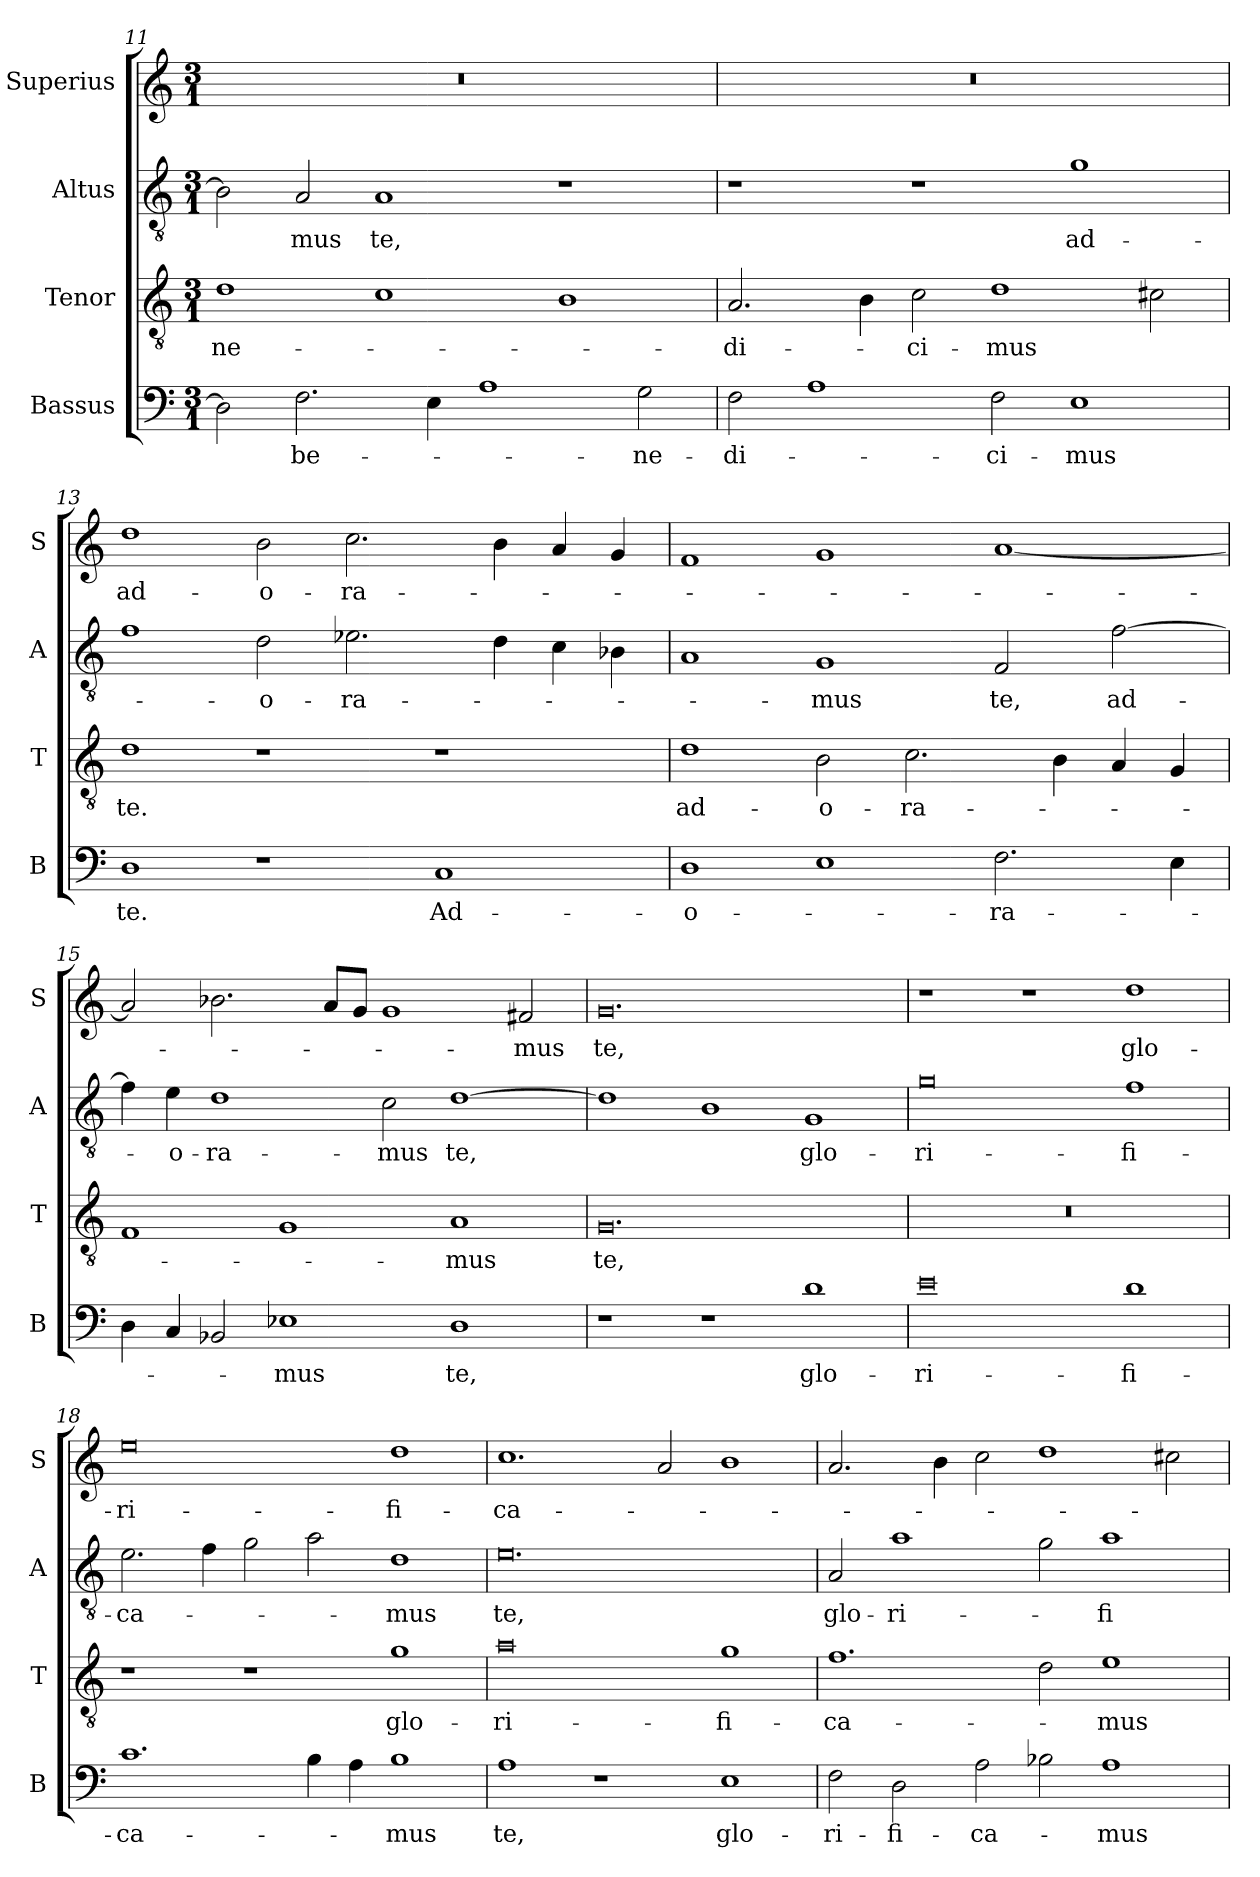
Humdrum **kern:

**kern	**text	**kern	**text	**kern	**text	**kern	**text
*part4	*part4	*part3	*part3	*part2	*part2	*part1	*part1
*staff4	*staff4	*staff3	*staff3	*staff2	*staff2	*staff1	*staff1
*I"Bassus	*	*I"Tenor	*	*I"Altus	*	*I"Superius	*
*I'B	*	*I'T	*	*I'A	*	*I'S	*
*clefF4	*	*clefGv2	*	*clefGv2	*	*clefG2	*
*k[]	*	*k[]	*	*k[]	*	*k[]	*
*M3/1	*	*M3/1	*	*M3/1	*	*M3/1	*
=11	=11	=11	=11	=11	=11	=11	=11
2D\]	.	1d	-ne-	2B\]	.	0.r	.
2.F\	be-	.	.	2A/	-mus	.	.
.	.	1c	.	1A	te,	.	.
4E\	.	.	.	.	.	.	.
1A	.	.	.	.	.	.	.
.	.	1B	.	1r	.	.	.
2G\	-ne-	.	.	.	.	.	.
=12	=12	=12	=12	=12	=12	=12	=12
2F\	-di-	2.A/	-di-	1r	.	0.r	.
1A	.	.	.	.	.	.	.
.	.	4B\	.	.	.	.	.
.	.	2c\	-ci-	1r	.	.	.
2F\	-ci-	1d	-mus	.	.	.	.
1E	-mus	.	.	1g	ad-	.	.
.	.	2c#X\	.	.	.	.	.
=13	=13	=13	=13	=13	=13	=13	=13
1D	te.	1d	te.	1f	.	1dd	ad-
1r	.	1r	.	2d\	o-	2b\	-o-
.	.	.	.	2.e-X\	-ra-	2.cc\	-ra-
1C	Ad-	1r	.	.	.	.	.
.	.	.	.	4d\	.	4b\	.
.	.	.	.	4c\	.	4a/	.
.	.	.	.	4B-X\	.	4g/	.
=14	=14	=14	=14	=14	=14	=14	=14
1D	-o-	1d	ad-	1A	.	1f	.
1E	.	2B\	-o-	1G	-mus	1g	.
.	.	2.c\	-ra-	.	.	.	.
2.F\	-ra-	.	.	2F/	te,	[1a	.
.	.	4B\	.	.	.	.	.
.	.	4A/	.	[2f\	ad-	.	.
4E\	.	4G/	.	.	.	.	.
=15	=15	=15	=15	=15	=15	=15	=15
4D\	.	1F	.	4f\]	.	2a/]	.
4C/	.	.	.	4e\	-o-	.	.
2BB-X/	.	.	.	1d	-ra-	2.b-X\	.
1E-X	-mus	1G	.	.	.	.	.
.	.	.	.	.	.	8a/L	.
.	.	.	.	.	.	8g/J	.
.	.	.	.	2c\	-mus	1g	.
1D	te,	1A	-mus	[1d	te,	.	.
.	.	.	.	.	.	2f#X/	-mus
=16	=16	=16	=16	=16	=16	=16	=16
1r	.	0.G	te,	1d]	.	0.g	te,
1r	.	.	.	1B	.	.	.
1d	glo-	.	.	1G	glo-	.	.
=17	=17	=17	=17	=17	=17	=17	=17
0e	-ri-	0.r	.	0g	-ri-	1r	.
.	.	.	.	.	.	1r	.
1d	-fi-	.	.	1f	-fi-	1dd	glo-
=18	=18	=18	=18	=18	=18	=18	=18
1.c	-ca-	1r	.	2.e\	-ca-	0ee	-ri-
.	.	.	.	4f\	.	.	.
.	.	1r	.	2g\	.	.	.
4B\	.	.	.	2a\	.	.	.
4A\	.	.	.	.	.	.	.
1B	-mus	1g	glo-	1d	-mus	1dd	-fi-
=19	=19	=19	=19	=19	=19	=19	=19
1A	te,	0a	-ri-	0.e	te,	1.cc	-ca-
1r	.	.	.	.	.	.	.
.	.	.	.	.	.	2a/	.
1E	glo-	1g	-fi-	.	.	1b	.
=20	=20	=20	=20	=20	=20	=20	=20
2F\	-ri-	1.f	-ca-	2A/	glo-	2.a/	.
2D\	-fi-	.	.	1a	-ri-	.	.
.	.	.	.	.	.	4b\	.
2A\	-ca-	.	.	.	.	2cc\	.
2B-X\	.	2d\	.	2g\	.	1dd	.
1A	-mus	1e	-mus	1a	-fi-	.	.
.	.	.	.	.	.	2cc#X\	.
=	=	=	=	=	=	=	=
*-	*-	*-	*-	*-	*-	*-	*-
